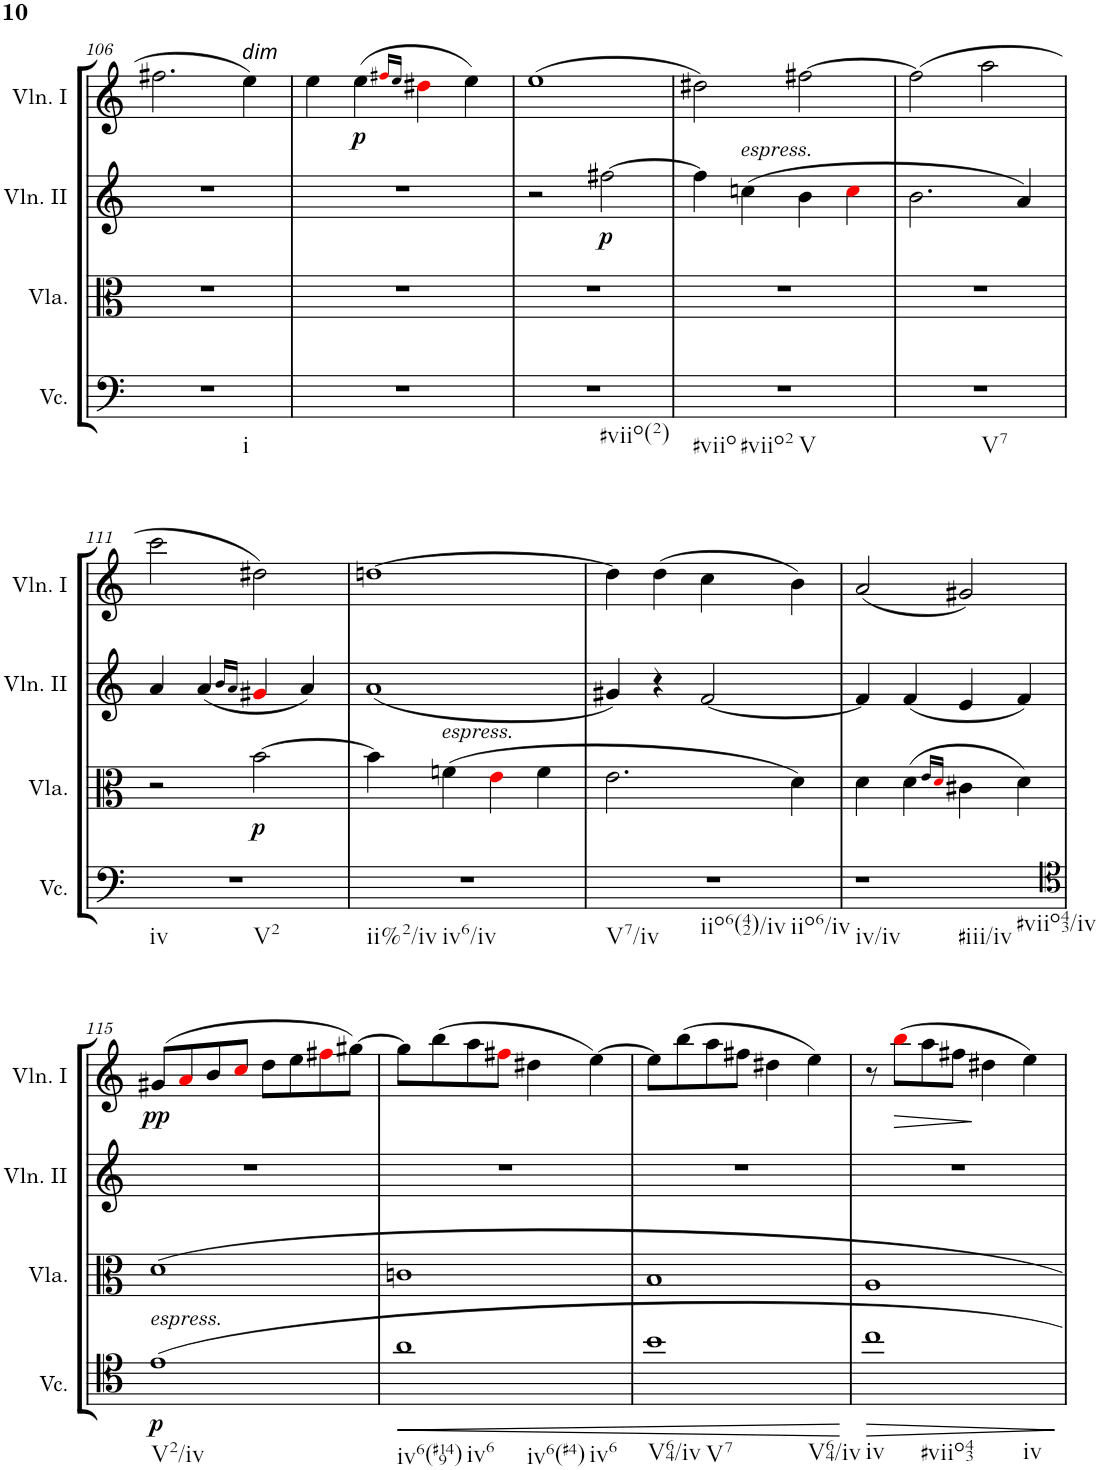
**kern	**dynam	**kern	**dynam	**kern	**dynam	**kern	**dynam
*part4	*part4	*part3	*part3	*part2	*part2	*part1	*part1
*staff4	*staff4	*staff3	*staff3	*staff2	*staff2	*staff1	*staff1
*I"Violoncello	*	*I"Viola	*	*I"Violino II	*	*I"Violino I	*
*I'Vc.	*	*I'Vla.	*	*I'Vln. II	*	*I'Vln. I	*
!!LO:PB:g=z
*clefF4	*	*clefC3	*	*clefG2	*	*clefG2	*
*k[]	*	*k[]	*	*k[]	*	*k[]	*
*M2/2	*	*M2/2	*	*M2/2	*	*M2/2	*
*met(c|)	*	*met(c|)	*	*met(c|)	*	*met(c|)	*
=106	=106	=106	=106	=106	=106	=106	=106
!LO:TX:b:t=i	!	!	!	!	!	!	!
1r	.	1r	.	1r	.	2.ff#X\	.
!	!	!	!	!	!	!LO:TX:a:i:t=dim	!
.	.	.	.	.	.	4ee\	.
=107	=107	=107	=107	=107	=107	=107	=107
1r	.	1r	.	1r	.	4ee\	.
!	!	!	!	!	!	!	!LO:DY:b
.	.	.	.	.	.	(>4ee\	p
.	.	.	.	.	.	16qff#Xi/LL	.
.	.	.	.	.	.	16qee/JJ	.
.	.	.	.	.	.	4dd#Xi\	.
.	.	.	.	.	.	4ee\)	.
=108	=108	=108	=108	=108	=108	=108	=108
!LO:TX:b:t=#viio(2)	!	!	!	!	!	!	!
1r	.	1r	.	2r	.	(>1ee	.
!	!	!	!	!	!LO:DY:b	!	!
.	.	.	.	[2ff#X\	p	.	.
=109	=109	=109	=109	=109	=109	=109	=109
!LO:TX:b:t=#viio	!	!	!	!	!	!	!
!LO:TX:b:t=#viio2	!	!	!	!	!	!	!
!LO:TX:b:t=V	!	!	!	!	!	!	!
1r	.	1r	.	4ff#\]	.	2dd#X\)	.
!	!	!	!	!LO:TX:a:i:t=espress.	!	!	!
.	.	.	.	(>4ccn\	.	.	.
.	.	.	.	4b\	.	[2ff#X\	.
.	.	.	.	4cci\	.	.	.
=110	=110	=110	=110	=110	=110	=110	=110
!LO:TX:b:t=V7	!	!	!	!	!	!	!
1r	.	1r	.	2.b\	.	(>2ff#\]	.
.	.	.	.	.	.	2aa\	.
.	.	.	.	4a/)	.	.	.
!!LO:LB:g=z
=111	=111	=111	=111	=111	=111	=111	=111
!LO:TX:b:t=iv	!	!	!	!	!	!	!
!LO:TX:b:t=V2	!	!	!	!	!	!	!
1r	.	2r	.	4a/	.	2ccc\	.
.	.	.	.	(<4a/	.	.	.
.	.	.	.	16qb/LL	.	.	.
.	.	.	.	16qa/JJ	.	.	.
!	!	!	!LO:DY:b	!	!	!	!
.	.	[2b\	p	4g#Xi/	.	2dd#X\)	.
.	.	.	.	4a/)	.	.	.
=112	=112	=112	=112	=112	=112	=112	=112
!LO:TX:b:t=ii%2/iv	!	!	!	!	!	!	!
!LO:TX:b:t=iv6/iv	!	!	!	!	!	!	!
1r	.	4b\]	.	(<1a	.	[1ddn	.
!	!	!LO:TX:a:i:t=espress.	!	!	!	!	!
.	.	(>4fn\	.	.	.	.	.
.	.	4ei\	.	.	.	.	.
.	.	4f\	.	.	.	.	.
=113	=113	=113	=113	=113	=113	=113	=113
!LO:TX:b:t=V7/iv	!	!	!	!	!	!	!
!LO:TX:b:t=iio6(42)/iv	!	!	!	!	!	!	!
!LO:TX:b:t=iio6/iv	!	!	!	!	!	!	!
1r	.	2.e\	.	4g#X/)	.	4dd\]	.
.	.	.	.	4r	.	(>4dd\	.
.	.	.	.	[2f/	.	4cc\	.
.	.	4d\)	.	.	.	4b\)	.
=114	=114	=114	=114	=114	=114	=114	=114
!LO:TX:b:t=iv/iv	!	!	!	!	!	!	!
!LO:TX:b:t=#iii/iv	!	!	!	!	!	!	!
!LO:TX:b:t=#viio43/iv	!	!	!	!	!	!	!
1r	.	4d\	.	4f/]	.	(<2a/	.
.	.	(>4d\	.	(<4f/	.	.	.
.	.	16qe/LL	.	.	.	.	.
.	.	16qdi/JJ	.	.	.	.	.
.	.	4c#X\	.	4e/	.	2g#X/)	.
.	.	4d\)	.	4f/)	.	.	.
!!LO:LB:g=z
=115	=115	=115	=115	=115	=115	=115	=115
*clefC4	*	*	*	*	*	*	*
!LO:TX:a:i:t=espress.	!	!	!	!	!	!	!
!LO:TX:b:t=V2/iv	!	!	!	!	!	!	!
!	!LO:DY:b	!	!	!	!	!	!LO:DY:b
1e	p	1d	.	1r	.	(>8g#X/L	pp
.	.	.	.	.	.	8ai/	.
.	.	.	.	.	.	8b/	.
.	.	.	.	.	.	8cci/J	.
.	.	.	.	.	.	8dd\L	.
.	.	.	.	.	.	8ee\	.
.	.	.	.	.	.	8ff#Xi\	.
.	.	.	.	.	.	[8gg#X\J)	.
=116	=116	=116	=116	=116	=116	=116	=116
!LO:TX:b:t=iv6(#149)	!	!	!	!	!	!	!
!LO:TX:b:t=iv6	!	!	!	!	!	!	!
!LO:TX:b:t=iv6(#4)	!	!	!	!	!	!	!
!LO:TX:b:t=iv6	!	!	!	!	!	!	!
!	!LO:HP:b	!	!	!	!	!	!
1a	<	1cn	.	1r	.	8gg#\L]	.
.	.	.	.	.	.	(>8bb\	.
.	.	.	.	.	.	8aa\	.
.	.	.	.	.	.	8ff#Xi\J	.
.	.	.	.	.	.	4dd#X\	.
.	.	.	.	.	.	[4ee\)	.
=117	=117	=117	=117	=117	=117	=117	=117
!LO:TX:b:t=V64/iv	!	!	!	!	!	!	!
!LO:TX:b:t=V7	!	!	!	!	!	!	!
!LO:TX:b:t=V64/iv	!	!	!	!	!	!	!
1b	.	1B	.	1r	.	8ee\L]	.
.	.	.	.	.	.	(>8bb\	.
.	.	.	.	.	.	8aa\	.
.	.	.	.	.	.	8ff#X\J	.
.	.	.	.	.	.	4dd#X\	.
.	.	.	.	.	.	4ee\)	.
.	[	.	.	.	.	.	.
=118	=118	=118	=118	=118	=118	=118	=118
!LO:TX:b:t=iv	!	!	!	!	!	!	!
!LO:TX:b:t=#viio43	!	!	!	!	!	!	!
!LO:TX:b:t=iv	!	!	!	!	!	!	!
!	!LO:HP:b	!	!	!	!	!	!
1cc	>	1A	.	1r	.	8r	.
!	!	!	!	!	!	!	!LO:HP:b
.	.	.	.	.	.	(>8bbi\L	>
.	.	.	.	.	.	8aa\	.
.	.	.	.	.	.	8ff#X\J	.
.	.	.	.	.	.	4dd#X\	]
.	.	.	.	.	.	4ee\)	.
.	]	.	.	.	.	.	.
=	=	=	=	=	=	=	=
*-	*-	*-	*-	*-	*-	*-	*-
